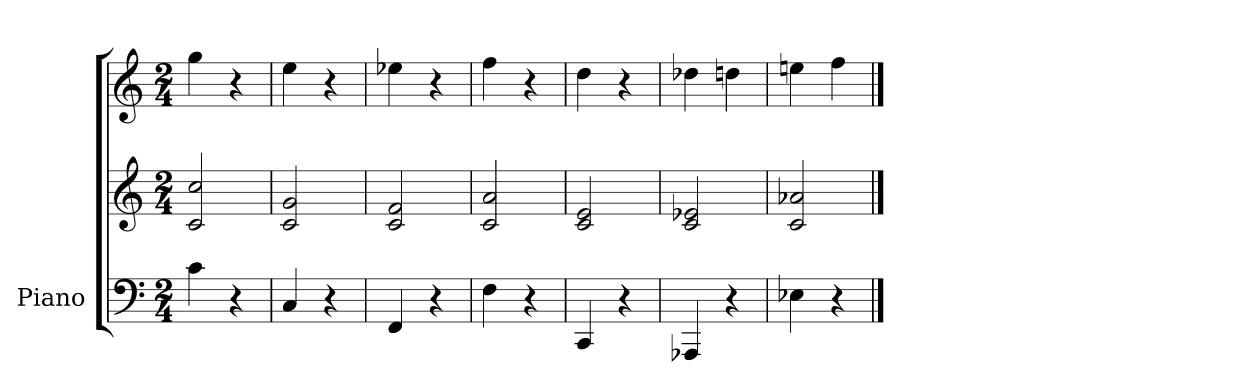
**kern	**kern	**kern
*part1	*part1	*part1
*staff3	*staff2	*staff1
*I"Piano	*	*
*I'Pno.	*	*
*clefF4	*clefG2	*clefG2
*k[]	*k[]	*k[]
*M2/4	*M2/4	*M2/4
=1	=1	=1
4c	2c 2cc	4gg
4r	.	4r
=2	=2	=2
4C	2c 2g	4ee
4r	.	4r
=3	=3	=3
4FF	2c 2f	4ee-X
4r	.	4r
=4	=4	=4
4F	2c 2a	4ff
4r	.	4r
=5	=5	=5
4CC	2c 2e	4dd
4r	.	4r
=6	=6	=6
4AAA-X	2c 2e-X	4dd-X
4r	.	4ddn
=7	=7	=7
4E-X	2c 2a-X	4een
4r	.	4ff
==	==	==
*-	*-	*-
